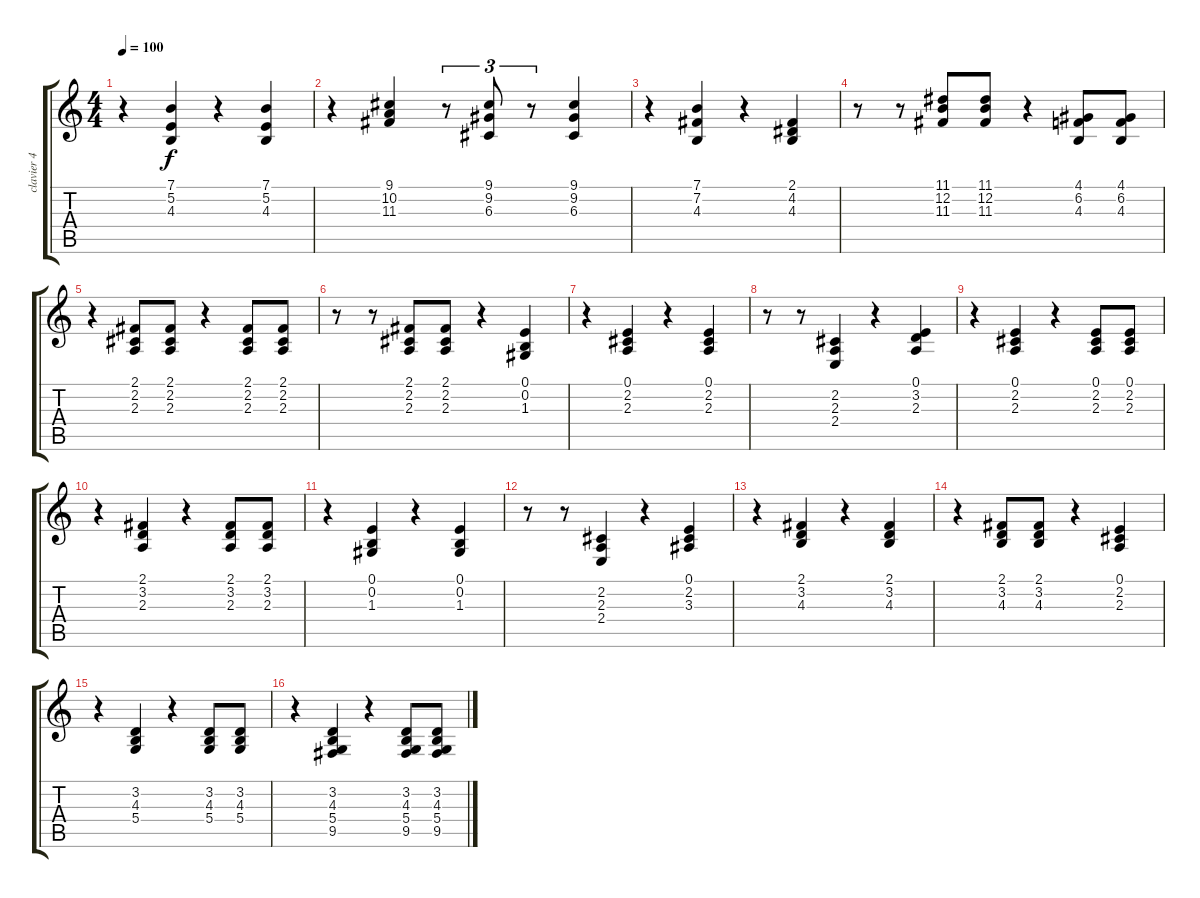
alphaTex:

\track ("clavier 4" "clavier 4") {instrument acousticgrandpiano}
\staff {score tabs}
\tuning (E4 B3 G3 D3 A2 E2) {hide}
\ts (4 4)
\tempo 100
\clef g2
\ks c
r.4{dy f} (7.1 5.2 4.3).4 r.4 (7.1 5.2 4.3).4 |
r.4 (9.1 10.2 11.3).4 r.8{tu (3 2)} (9.1 9.2 6.3).8{tu (3 2)} r.8{tu (3 2)} (9.1 9.2 6.3).4 |
r.4 (7.1 7.2 4.3).4 r.4 (2.1 4.2 4.3).4 |
r.8 r.8 (11.1 12.2 11.3).8 (11.1 12.2 11.3).8 r.4 (4.1 6.2 4.3).8 (4.1 6.2 4.3).8 |
r.4 (2.1 2.2 2.3).8 (2.1 2.2 2.3).8 r.4 (2.1 2.2 2.3).8 (2.1 2.2 2.3).8 |
r.8 r.8 (2.1 2.2 2.3).8 (2.1 2.2 2.3).8 r.4 (0.1 0.2 1.3).4 |
r.4 (0.1 2.2 2.3).4 r.4 (0.1 2.2 2.3).4 |
r.8 r.8 (2.2 2.3 2.4).4 r.4 (0.1 3.2 2.3).4 |
r.4 (0.1 2.2 2.3).4 r.4 (0.1 2.2 2.3).8 (0.1 2.2 2.3).8 |
r.4 (2.1 3.2 2.3).4 r.4 (2.1 3.2 2.3).8 (2.1 3.2 2.3).8 |
r.4 (0.1 0.2 1.3).4 r.4 (0.1 0.2 1.3).4 |
r.8 r.8 (2.2 2.3 2.4).4 r.4 (0.1 2.2 3.3).4 |
r.4 (2.1 3.2 4.3).4 r.4 (2.1 3.2 4.3).4 |
r.4 (2.1 3.2 4.3).8 (2.1 3.2 4.3).8 r.4 (0.1 2.2 2.3).4 |
r.4 (3.2 4.3 5.4).4 r.4 (3.2 4.3 5.4).8 (3.2 4.3 5.4).8 |
r.4 (3.2 4.3 5.4 9.5).4 r.4 (3.2 4.3 5.4 9.5).8 (3.2 4.3 5.4 9.5).8
